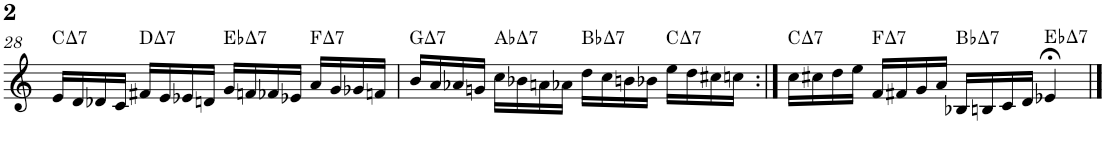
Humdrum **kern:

**kern	**harte
*part1	*part1
*staff1	*
*I"Alto Saxophone	*
*I'A. Sax.	*
!!LO:PB:g=z
*clefG2	*
*Trd5c9	*
*k[]	*
*M4/4	*
=28	=28
!	!LO:H:kt=7
16e/LL	C:maj7
16d/	.
16d-X/	.
16c/JJ	.
!	!LO:H:kt=7
16f#X/LL	D:maj7
16e/	.
16e-X/	.
16dn/JJ	.
!	!LO:H:kt=7
16g/LL	Eb:maj7
16fn/	.
16f-X/	.
16e-X/JJ	.
!	!LO:H:kt=7
16a/LL	F:maj7
16g/	.
16g-X/	.
16fn/JJ	.
=29	=29
!	!LO:H:kt=7
16b/LL	G:maj7
16a/	.
16a-X/	.
16gn/JJ	.
!	!LO:H:kt=7
16cc\LL	Ab:maj7
16b-X\	.
16an\	.
16a-X\JJ	.
!	!LO:H:kt=7
16dd\LL	Bb:maj7
16cc\	.
16bn\	.
16b-X\JJ	.
!	!LO:H:kt=7
16ee\LL	C:maj7
16dd\	.
16cc#X\	.
16ccn\JJ	.
=30:|!	=30:|!
!	!LO:H:kt=7
16cc\LL	C:maj7
16cc#X\	.
16dd\	.
16ee\JJ	.
!	!LO:H:kt=7
16f/LL	F:maj7
16f#X/	.
16g/	.
16a/JJ	.
!	!LO:H:kt=7
16B-X/LL	Bb:maj7
16Bn/	.
16c/	.
16d/JJ	.
!	!LO:H:kt=7
4e-X;</	Eb:maj7
==	==
*-	*-
